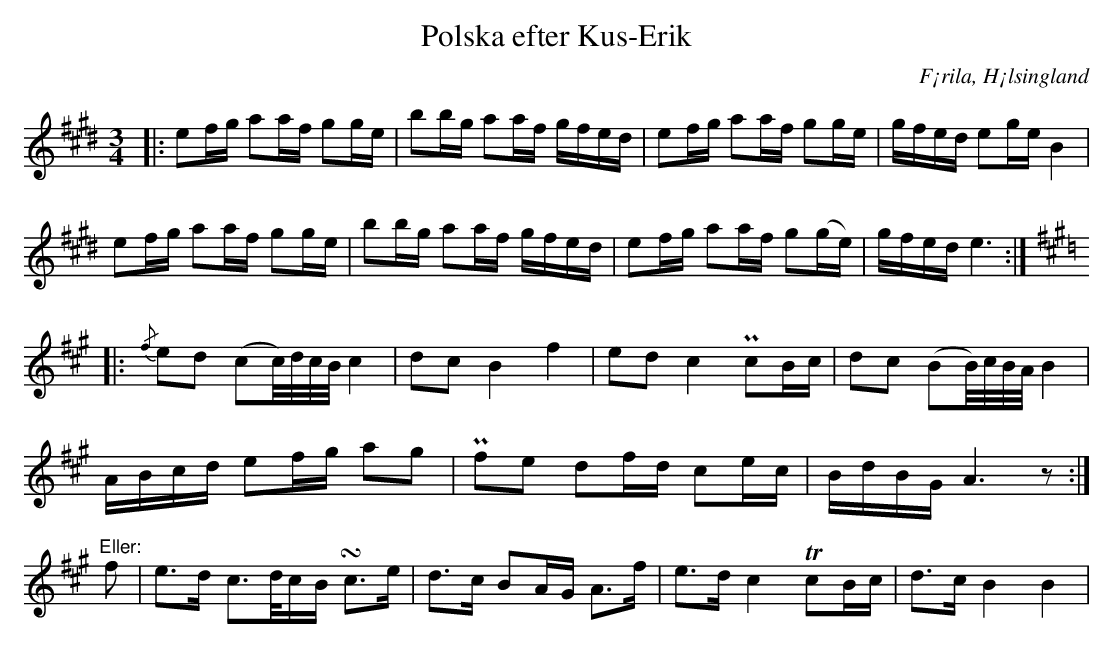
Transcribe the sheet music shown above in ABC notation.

X:1
T: Polska efter Kus-Erik
O: F¡rila, H¡lsingland
M: 3/4
L: 1/16
K: E
|: e2fg a2af g2ge | b2bg a2af gfed | e2fg a2af g2ge | gfed e2ge B4 |
   e2fg a2af g2ge | b2bg a2af gfed | e2fg a2af g2(ge) | gfed e6 :|
K: A
             |: {/f}e2d2 (c2c/)d/c/B/   c4    | d2c2  B4   f4    | e2d2  c4 Pc2Bc  | d2c2  (B2B/)c/B/A/ B4 |
                ABcd     e2fg a2g2        | Pf2e2 d2fd c2ec  | BdBG  A6 z2    :|
"^Eller:" f2 |  e2>d2    c2>dcB   !turn!c2>e2 | d2>c2 B2AG A2>f2 | e2>d2 c4 Tc2Bc  | d2>c2 B4 B4       |
